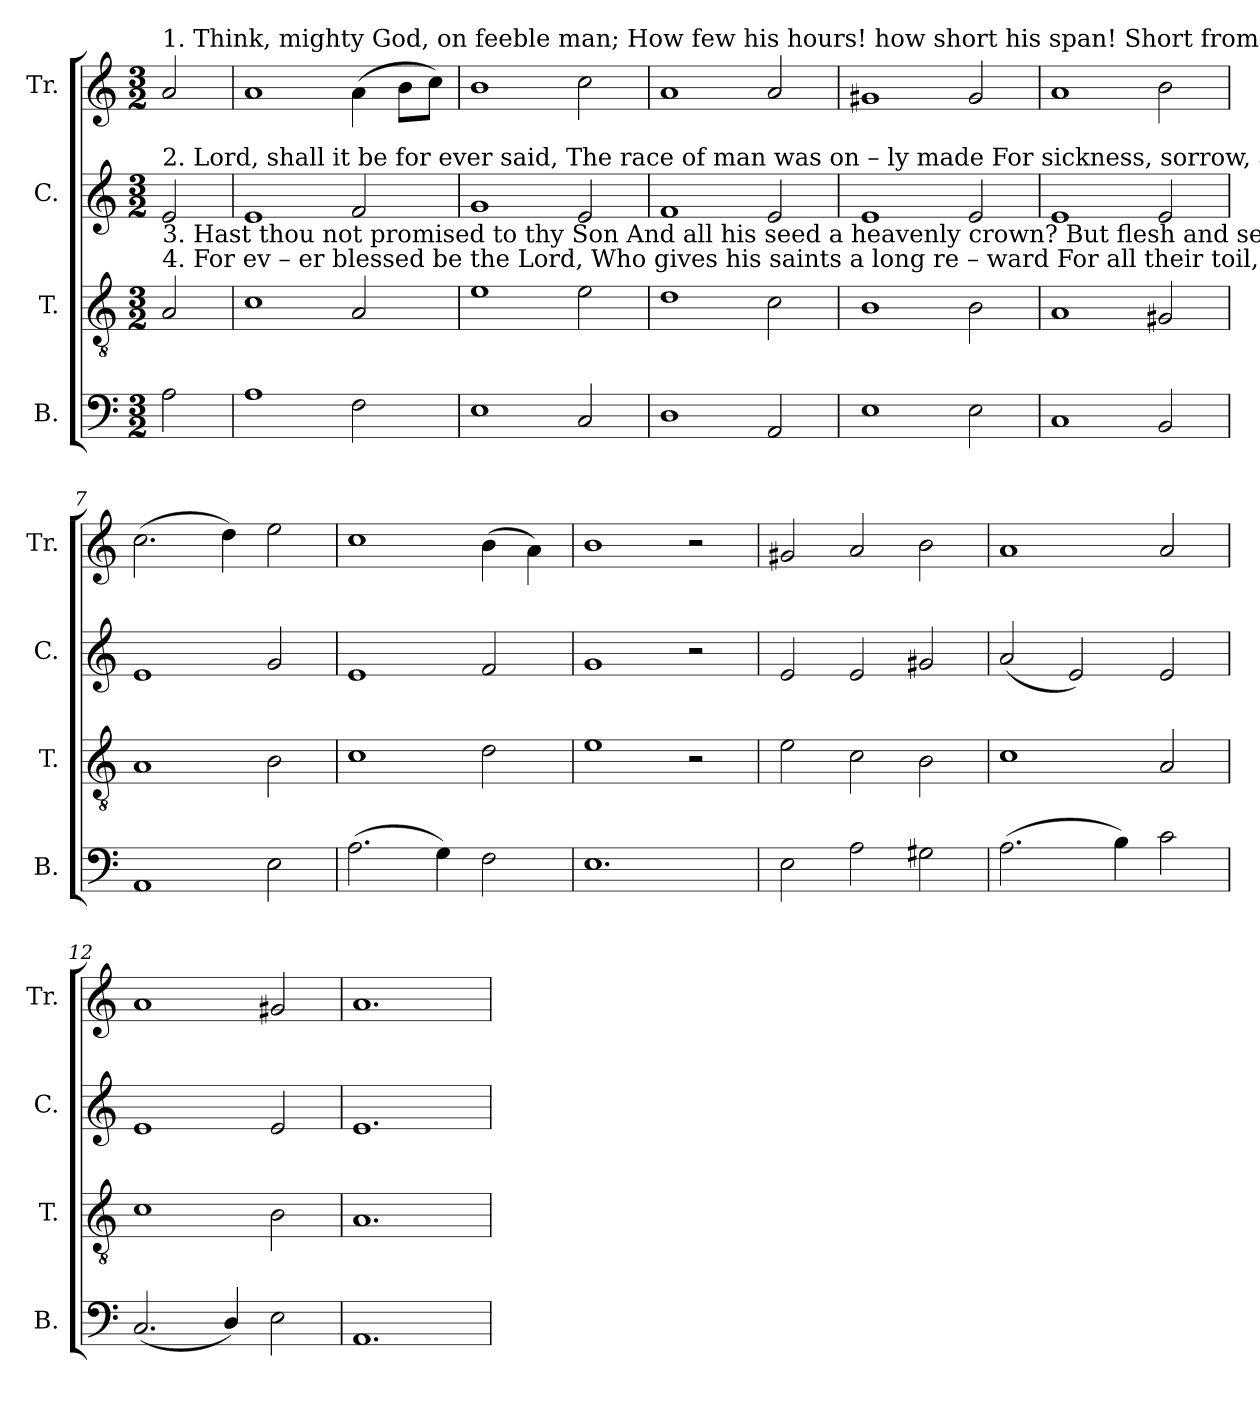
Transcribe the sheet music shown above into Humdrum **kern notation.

**kern	**kern	**kern	**kern
*part4	*part3	*part2	*part1
*staff4	*staff3	*staff2	*staff1
*I"B.	*I"T.	*I"C.	*I"Tr.
*I'B.	*I'T.	*I'C.	*I'Tr.
*clefF4	*clefGv2	*clefG2	*clefG2
*k[]	*k[]	*k[]	*k[]
*M3/2	*M3/2	*M3/2	*M3/2
*MM150	*MM150	*MM150	*MM150
=1	=1	=1	=1
!	!	!	!LO:TX:a:t=1. Think, mighty God, on feeble man; How few his hours! how short his span!   Short from the cradle     to       the grave;    Who can  secure  his  vital breath Against the
!	!	!LO:TX:a:t=2. Lord,  shall  it    be  for  ever  said,  The race of  man   was  on   –  ly     made   For  sickness, sorrow,    and    the  dust?   Are not thy servants day  by  day Sent  to their	!
!	!	!LO:TX:b:t=3. Hast thou not promised to thy Son  And all  his seed    a      heavenly   crown?  But flesh and sense indulge    des –pair&colon;   For  ev–er  blessed be the Lord, That faith can	!
!	!LO:TX:a:t=4. For  ev  –  er    blessed  be the Lord, Who gives his saints a long   re   –  ward     For all their toil,  reproach,  and  pain&colon;    Let  all  below  and  all   above  Join  to  pro –	!	!
2A!\	2A!/	2e!/	2a!/
=2	=2	=2	=2
1A!	1c!	1e!	1a!
2F!\	2A!/	2f!/	(4a!\
.	.	.	8b!\L
.	.	.	8cc!\J)
=3	=3	=3	=3
1E!	1e!	1g!	1b!
2C!/	2e!\	2e!/	2cc!\
=4	=4	=4	=4
1D!	1d!	1f!	1a!
2AA!/	2c!\	2e!/	2a!/
=5	=5	=5	=5
1E!	1B!	1e!	1g#X!
2E!\	2B!\	2e!/	2g#!/
=6	=6	=6	=6
1C!	1A!	1e!	1a!
2BB!/	2G#X!/	2e!/	2b!\
=7	=7	=7	=7
1AA!	1A!	1e!	(2.cc!\
.	.	.	4dd!\)
2E!\	2B!\	2g!/	2ee!\
=8	=8	=8	=8
(2.A!\	1c!	1e!	1cc!
4G!\)	.	.	.
2F!\	2d!\	2f!/	(4b!\
.	.	.	4a!\)
=9	=9	=9	=9
1.E!	1e!	1g!	1b!
.	2r	2r	2r
=10	=10	=10	=10
2E!\	2e!\	2e!/	2g#X!/
2A!\	2c!\	2e!/	2a!/
2G#X!\	2B!\	2g#X!/	2b!\
=11	=11	=11	=11
(2.A!\	1c!	(2a!/	1a!
.	.	2e!/)	.
4B!\)	.	.	.
2c!\	2A!/	2e!/	2a!/
=12	=12	=12	=12
(2.C!/	1c!	1e!	1a!
4D!/)	.	.	.
2E!\	2B!\	2e!/	2g#X!/
=13	=13	=13	=13
1.AA!	1.A!	1.e!	1.a!
=	=	=	=
*-	*-	*-	*-
